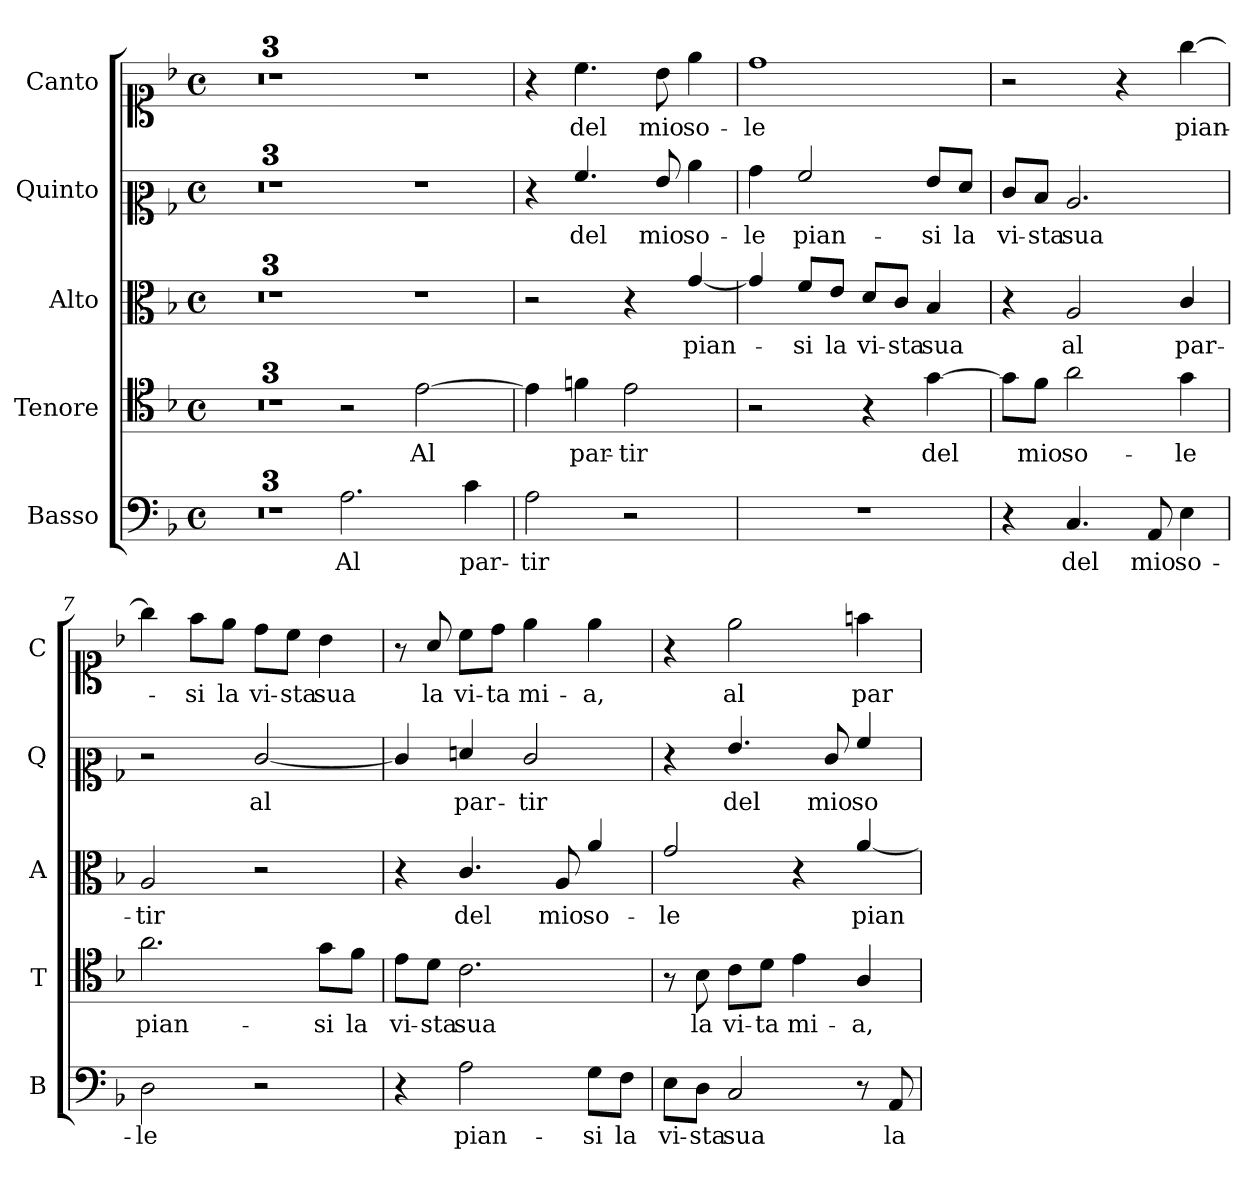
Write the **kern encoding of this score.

**kern	**text	**kern	**text	**kern	**text	**kern	**text	**kern	**text
*part5	*part5	*part4	*part4	*part3	*part3	*part2	*part2	*part1	*part1
*staff5	*staff5	*staff4	*staff4	*staff3	*staff3	*staff2	*staff2	*staff1	*staff1
*I"Basso	*	*I"Tenore	*	*I"Alto	*	*I"Quinto	*	*I"Canto	*
*I'B	*	*I'T	*	*I'A	*	*I'Q	*	*I'C	*
!!LO:LB:g=z
*clefF4	*	*clefC4	*	*clefC3	*	*clefC2	*	*clefC1	*
*k[b-]	*	*k[b-]	*	*k[b-]	*	*k[b-]	*	*k[b-]	*
*F:	*	*F:	*	*F:	*	*F:	*	*F:	*
*M4/4	*	*M4/4	*	*M4/4	*	*M4/4	*	*M4/4	*
*met(c)	*	*met(c)	*	*met(c)	*	*met(c)	*	*met(c)	*
=1	=1	=1	=1	=1	=1	=1	=1	=1	=1
1ryy	.	1ryy	.	1ryy	.	1ryy	.	1ryy	.
=2	=2	=2	=2	=2	=2	=2	=2	=2	=2
1r	.	1r	.	1r	.	1r	.	1r	.
=3	=3	=3	=3	=3	=3	=3	=3	=3	=3
*	*	*clefGv2	*	*clefG2	*	*clefG2	*	*clefG2	*
*k[f#]	*	*k[f#]	*	*k[f#]	*	*k[f#]	*	*k[f#]	*
*G:	*	*G:	*	*G:	*	*G:	*	*G:	*
1ryy	.	1ryy	.	1ryy	.	1ryy	.	1ryy	.
=3X1-	=3X1-	=3X1-	=3X1-	=3X1-	=3X1-	=3X1-	=3X1-	=3X1-	=3X1-
!	!LO:LY:b	!	!	!	!LO:LY:b	!	!LO:LY:b	!	!LO:LY:b
2.A\	Al	2r	.	1r	[Al partir]	1r	[Al partir]	1r	[Al partir]
!	!	!	!LO:LY:b	!	!	!	!	!	!
.	.	[2e\	Al	.	.	.	.	.	.
!	!LO:LY:b	!	!	!	!	!	!	!	!
4c\	par-	.	.	.	.	.	.	.	.
=4	=4	=4	=4	=4	=4	=4	=4	=4	=4
!	!LO:LY:b	!	!	!	!	!	!	!	!
2A\	-tir	4e\]	.	2r	.	4r	.	4r	.
!	!	!	!LO:LY:b	!	!	!	!LO:LY:b	!	!LO:LY:b
.	.	4fn\	par-	.	.	4.a/	del	4.cc\	del
!	!	!	!LO:LY:b	!	!	!	!	!	!
2r	.	2e\	-tir	4r	.	.	.	.	.
!	!	!	!	!	!	!	!LO:LY:b	!	!LO:LY:b
.	.	.	.	.	.	8g/	mio	8b\	mio
!	!	!	!	!	!LO:LY:b	!	!LO:LY:b	!	!LO:LY:b
.	.	.	.	[4g/	pian-	4cc\	so-	4ee\	so-
=5	=5	=5	=5	=5	=5	=5	=5	=5	=5
!	!	!	!	!	!	!	!LO:LY:b	!	!LO:LY:b
1r	.	2r	.	4g/]	.	4b\	-le	1dd	-le
!	!	!	!	!	!LO:LY:b	!	!LO:LY:b	!	!
.	.	.	.	8f#/L	-si	2a/	pian-	.	.
!	!	!	!	!	!LO:LY:b	!	!	!	!
.	.	.	.	8e/J	la	.	.	.	.
!	!	!	!	!	!LO:LY:b	!	!	!	!
.	.	4r	.	8d/L	vi-	.	.	.	.
!	!	!	!	!	!LO:LY:b	!	!	!	!
.	.	.	.	8c/J	-sta	.	.	.	.
!	!	!	!LO:LY:b	!	!LO:LY:b	!	!LO:LY:b	!	!
.	.	[4g\	del	4B/	sua	8g/L	-si	.	.
!	!	!	!	!	!	!	!LO:LY:b	!	!
.	.	.	.	.	.	8f#/J	la	.	.
!!LO:LB:g=z
=6	=6	=6	=6	=6	=6	=6	=6	=6	=6
!	!	!	!	!	!	!	!LO:LY:b	!	!
4r	.	8g\L]	.	4r	.	8e/L	vi-	2r	.
!	!	!	!LO:LY:b	!	!	!	!LO:LY:b	!	!
.	.	8f#\J	mio	.	.	8d/J	-sta	.	.
!	!LO:LY:b	!	!LO:LY:b	!	!LO:LY:b	!	!LO:LY:b	!	!
4.C/	del	2a\	so-	2A/	al	2.c/	sua	.	.
.	.	.	.	.	.	.	.	4r	.
!	!LO:LY:b	!	!	!	!	!	!	!	!
8AA/	mio	.	.	.	.	.	.	.	.
!	!LO:LY:b	!	!LO:LY:b	!	!LO:LY:b	!	!	!	!LO:LY:b
4E\	so-	4g\	-le	4c/	par-	.	.	[4gg\	pian-
=7	=7	=7	=7	=7	=7	=7	=7	=7	=7
!	!LO:LY:b	!	!LO:LY:b	!	!LO:LY:b	!	!	!	!
2D\	-le	2.a\	pian-	2A/	-tir	2r	.	4gg\]	.
!	!	!	!	!	!	!	!	!	!LO:LY:b
.	.	.	.	.	.	.	.	8ff#\L	-si
!	!	!	!	!	!	!	!	!	!LO:LY:b
.	.	.	.	.	.	.	.	8ee\J	la
!	!	!	!	!	!	!	!LO:LY:b	!	!LO:LY:b
2r	.	.	.	2r	.	[2e/	al	8dd\L	vi-
!	!	!	!	!	!	!	!	!	!LO:LY:b
.	.	.	.	.	.	.	.	8cc\J	-sta
!	!	!	!LO:LY:b	!	!	!	!	!	!LO:LY:b
.	.	8g\L	-si	.	.	.	.	4b\	sua
!	!	!	!LO:LY:b	!	!	!	!	!	!
.	.	8f#\J	la	.	.	.	.	.	.
=8	=8	=8	=8	=8	=8	=8	=8	=8	=8
!	!	!	!LO:LY:b	!	!	!	!	!	!
4r	.	8e\L	vi-	4r	.	4e/]	.	8r	.
!	!	!	!LO:LY:b	!	!	!	!	!	!LO:LY:b
.	.	8d\J	-sta	.	.	.	.	8a/	la
!	!LO:LY:b	!	!LO:LY:b	!	!LO:LY:b	!	!LO:LY:b	!	!LO:LY:b
2A\	pian-	2.c\	sua	4.c/	del	4fn/	par-	8cc\L	vi-
!	!	!	!	!	!	!	!	!	!LO:LY:b
.	.	.	.	.	.	.	.	8dd\J	-ta
!	!	!	!	!	!	!	!LO:LY:b	!	!LO:LY:b
.	.	.	.	.	.	2e/	-tir	4ee\	mi-
!	!	!	!	!	!LO:LY:b	!	!	!	!
.	.	.	.	8A/	mio	.	.	.	.
!	!LO:LY:b	!	!	!	!LO:LY:b	!	!	!	!LO:LY:b
8G\L	-si	.	.	4a/	so-	.	.	4ee\	-a,
!	!LO:LY:b	!	!	!	!	!	!	!	!
8F#\J	la	.	.	.	.	.	.	.	.
=9	=9	=9	=9	=9	=9	=9	=9	=9	=9
!	!LO:LY:b	!	!	!	!LO:LY:b	!	!	!	!
8E\L	vi-	8r	.	2g/	-le	4r	.	4r	.
!	!LO:LY:b	!	!LO:LY:b	!	!	!	!	!	!
8D\J	-sta	8B\	la	.	.	.	.	.	.
!	!LO:LY:b	!	!LO:LY:b	!	!	!	!LO:LY:b	!	!LO:LY:b
2C/	sua	8c\L	vi-	.	.	4.g/	del	2ee\	al
!	!	!	!LO:LY:b	!	!	!	!	!	!
.	.	8d\J	-ta	.	.	.	.	.	.
!	!	!	!LO:LY:b	!	!	!	!	!	!
.	.	4e\	mi-	4r	.	.	.	.	.
!	!	!	!	!	!	!	!LO:LY:b	!	!
.	.	.	.	.	.	8e/	mio	.	.
!	!	!	!LO:LY:b	!	!LO:LY:b	!	!LO:LY:b	!	!LO:LY:b
8r	.	4A/	-a,	[4a/	pian-	4a/	so-	4ffn\	par-
!	!LO:LY:b	!	!	!	!	!	!	!	!
8AA/	la	.	.	.	.	.	.	.	.
=	=	=	=	=	=	=	=	=	=
*-	*-	*-	*-	*-	*-	*-	*-	*-	*-
